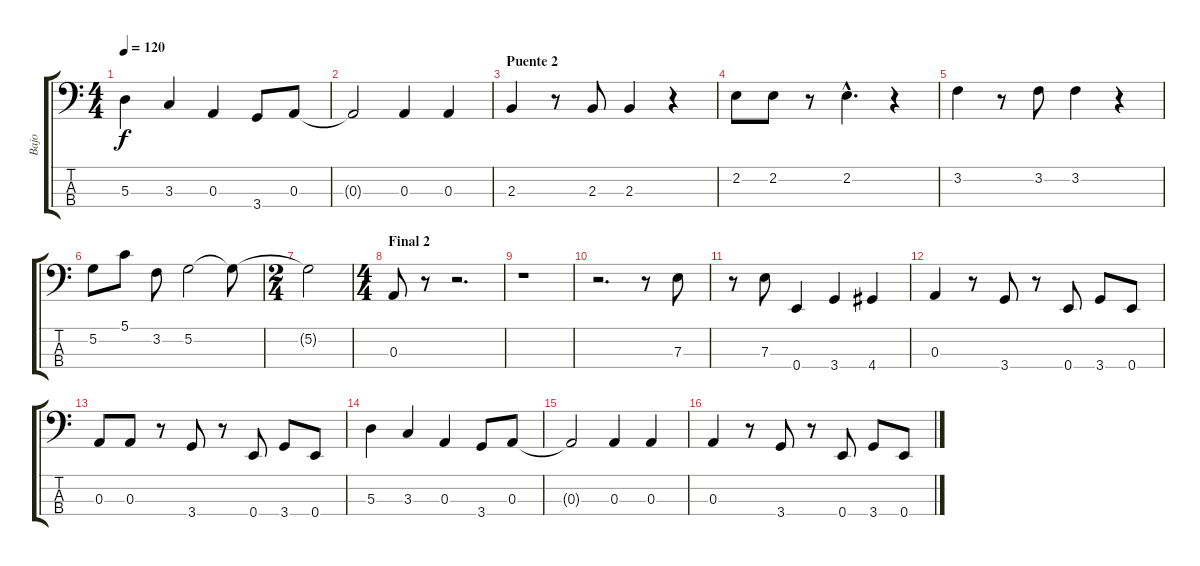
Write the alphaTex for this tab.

\track ("Bajo" "Bajo") {instrument electricbasspick}
\staff {score tabs}
\tuning (G2 D2 A1 E1) {hide}
\ts (4 4)
\tempo 120
\clef f4
\ks c
5.3.4{dy f} 3.3.4 0.3.4 3.4.8 0.3.8 |
0.3{t}.2 0.3.4 0.3.4 |
\section ("" "Puente 2")
2.3.4 r.8 2.3.8 2.3.4 r.4 |
2.2.8 2.2.8 r.8 2.2{hac}.4{d} r.4 |
3.2.4 r.8 3.2.8 3.2.4 r.4 |
5.2.8 5.1.8 3.2.8 5.2.2 5.2{t}.8 |
\ts (2 4)
5.2{t}.2 |
\ts (4 4)
\section ("" "Final 2")
0.3.8 r.8 r.2{d} |
r.1 |
r.2{d} r.8 7.3.8 |
r.8 7.3.8 0.4.4 3.4.4 4.4.4 |
0.3.4 r.8 3.4.8 r.8 0.4.8 3.4.8 0.4.8 |
0.3.8 0.3.8 r.8 3.4.8 r.8 0.4.8 3.4.8 0.4.8 |
5.3.4 3.3.4 0.3.4 3.4.8 0.3.8 |
0.3{t}.2 0.3.4 0.3.4 |
0.3.4 r.8 3.4.8 r.8 0.4.8 3.4.8 0.4.8
